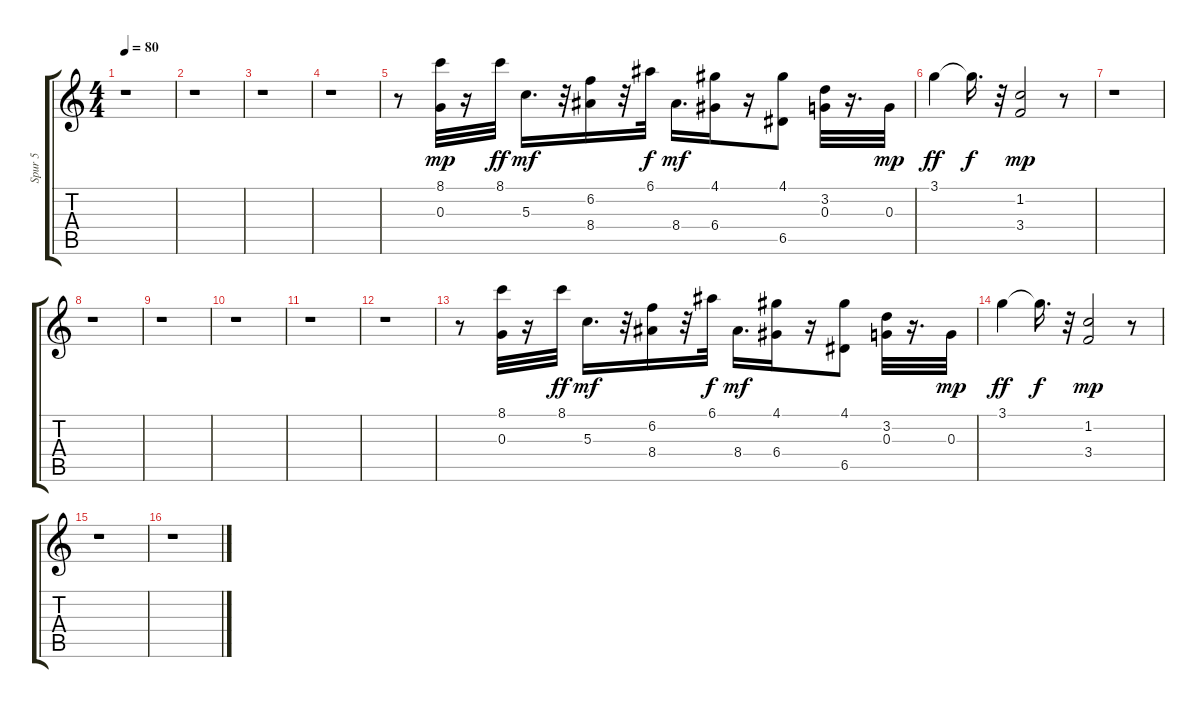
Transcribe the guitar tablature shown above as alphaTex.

\track ("Spur 5" "Spur 5") {instrument acousticguitarsteel}
\staff {score tabs}
\tuning (E4 B3 G3 D3 A2 E2) {hide}
\ts (4 4)
\tempo 80
\clef g2
\ks c
r.1{dy mp} |
r.1 |
r.1 |
r.1 |
r.8 (8.1 0.3).32 r.16 8.1.32{dy ff} 5.3.16{d dy mf} r.32 (6.2 8.4).16 r.32 6.1.32{dy f} 8.4.16{d dy mf} (4.1 6.4).16 r.16 (4.1 6.5).8 (3.2 0.3).32 r.16{d} 0.3.32{dy mp} |
3.1.4{dy ff} 3.1{t}.16{d dy f} r.32 (1.2 3.4).2{dy mp} r.8 |
r.1 |
r.1 |
r.1 |
r.1 |
r.1 |
r.1 |
r.8 (8.1 0.3).32 r.16 8.1.32{dy ff} 5.3.16{d dy mf} r.32 (6.2 8.4).16 r.32 6.1.32{dy f} 8.4.16{d dy mf} (4.1 6.4).16 r.16 (4.1 6.5).8 (3.2 0.3).32 r.16{d} 0.3.32{dy mp} |
3.1.4{dy ff} 3.1{t}.16{d dy f} r.32 (1.2 3.4).2{dy mp} r.8 |
r.1 |
r.1
